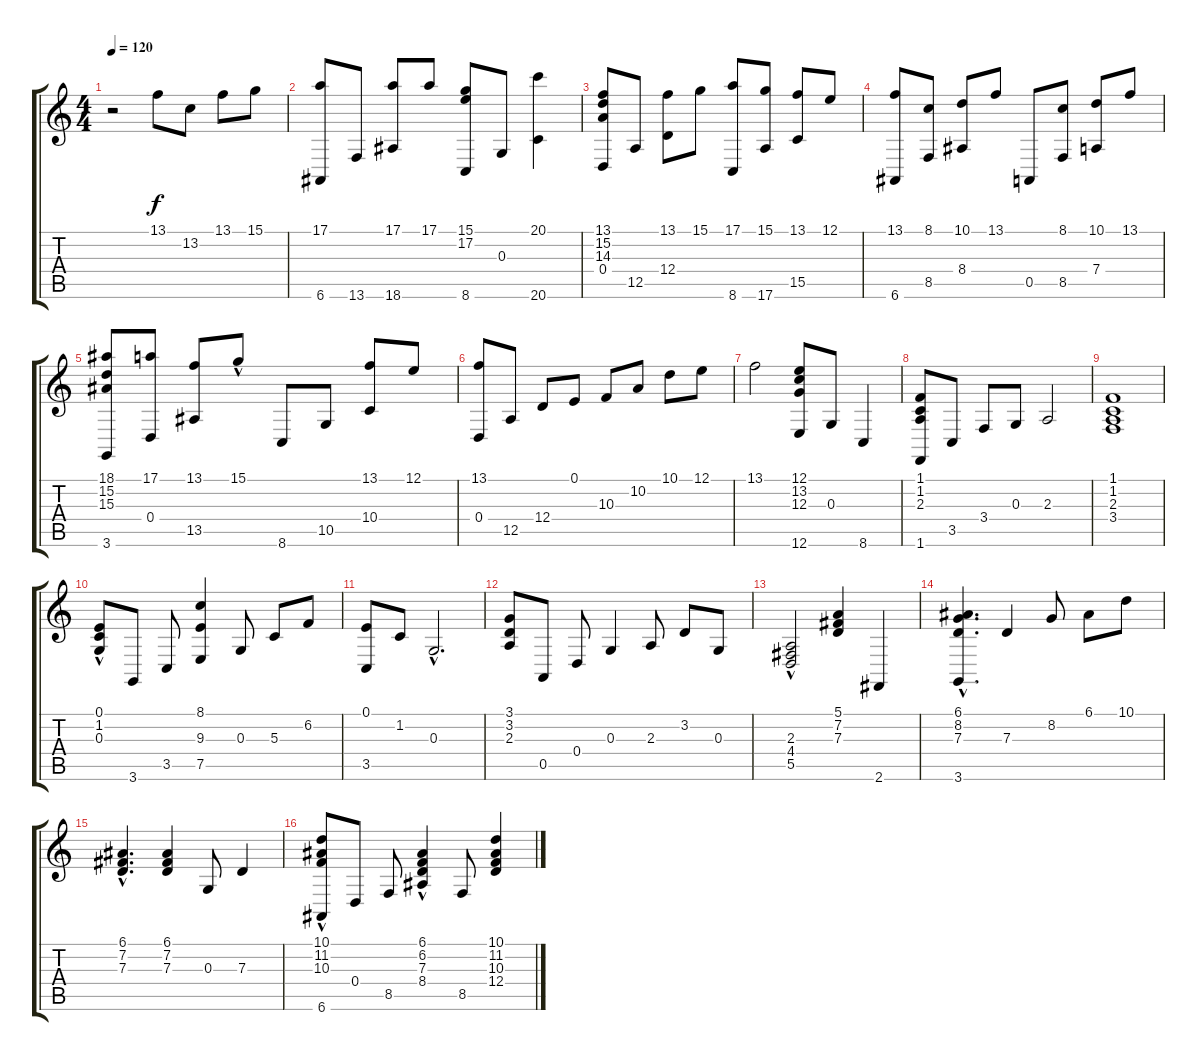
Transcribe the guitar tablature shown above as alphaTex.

\track "" {instrument acousticgrandpiano}
\staff {score tabs}
\tuning (E4 B3 G3 D3 A2 E2) {hide}
\ts (4 4)
\tempo 120
\clef g2
\ks c
r.2{dy f instrument acousticgrandpiano} 13.1.8 13.2.8 13.1.8 15.1.8 |
(17.1 6.6).8 13.6.8 (17.1 18.6).8 17.1.8 (15.1 17.2 8.6).8 0.3.8 (20.1 20.6).4 |
(13.1 15.2 14.3 0.4).8 12.5.8 (13.1 12.4).8 15.1.8 (17.1 8.6).8 (15.1 17.6).8 (13.1 15.5).8 12.1.8 |
(13.1 6.6).8 (8.1 8.5).8 (10.1 8.4).8 13.1.8 0.5.8 (8.1 8.5).8 (10.1 7.4).8 13.1.8 |
(18.1 15.2 15.3 3.6).8 (17.1 0.4).8 (13.1 13.5).8 15.1{hac}.8 8.6.8 10.5.8 (13.1 10.4).8 12.1.8 |
(13.1 0.4).8 12.5.8 12.4.8 0.1.8 10.3.8 10.2.8 10.1.8 12.1.8 |
13.1.2 (12.1 13.2 12.3 12.6).8 0.3.8 8.6.4 |
(1.1 1.2 2.3 1.6).8 3.5.8 3.4.8 0.3.8 2.3.2 |
(1.1 1.2 2.3 3.4).1 |
(0.1{hac} 1.2{hac} 0.3{hac}).8 3.6.8 3.5.8 (8.1 9.3 7.5).4 0.3.8 5.3.8 6.2.8 |
(0.1 3.5).8 1.2.8 0.3{hac}.2{d} |
(3.1 3.2 2.3).8 0.5.8 0.4.8 0.3.4 2.3.8 3.2.8 0.3.8 |
(2.3 4.4 5.5{hac}).2 (5.1 7.2 7.3).4 2.6.4 |
(6.1{hac} 8.2{hac} 7.3{hac} 3.6).4{d} 7.3.4 8.2.8 6.1.8 10.1.8 |
(6.1{hac} 7.2{hac} 7.3{hac}).4{d} (6.1 7.2 7.3).4 0.3.8 7.3.4 |
(10.1{hac} 11.2{hac} 10.3{hac} 6.6).8 0.4.8 8.5.8 (6.1{hac} 6.2{hac} 7.3{hac} 8.4).4 8.5.8 (10.1 11.2 10.3 12.4).4
